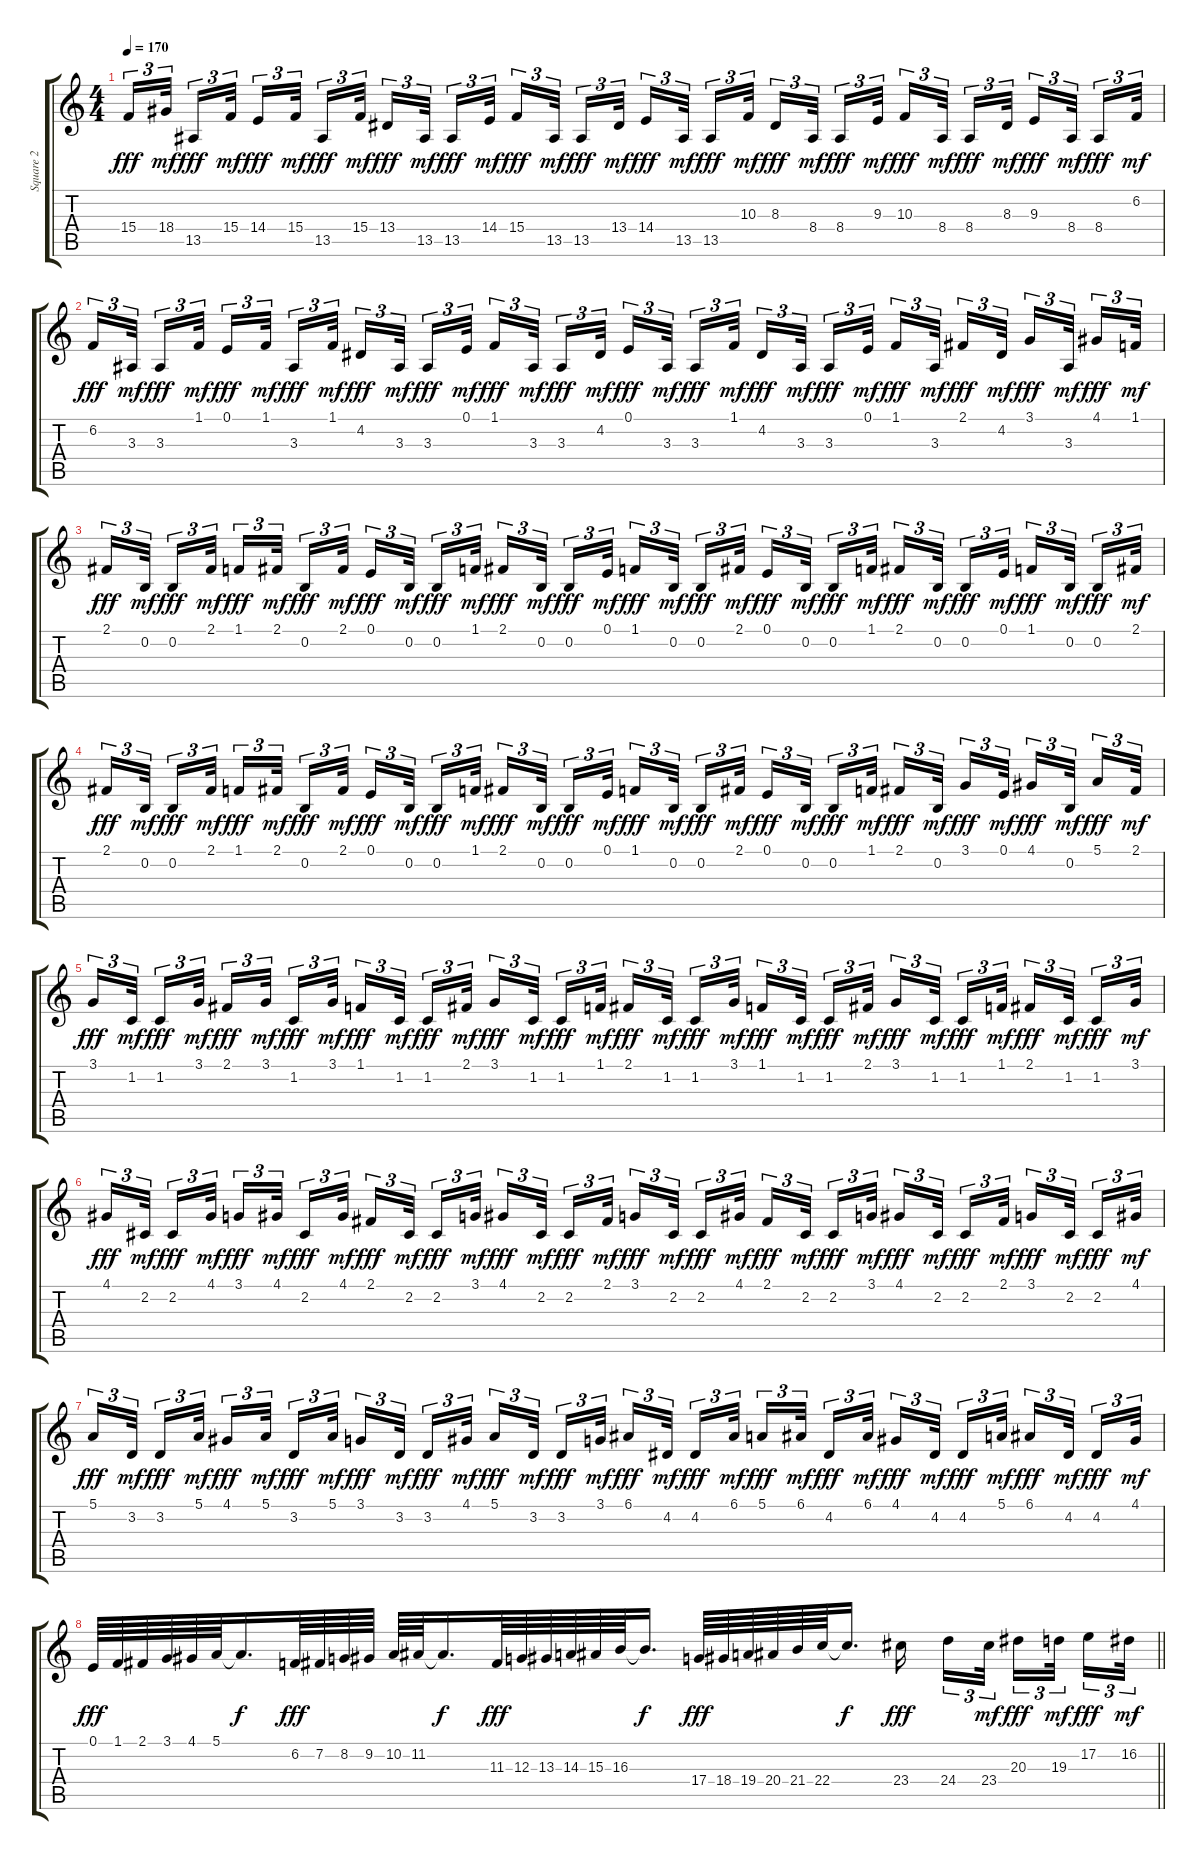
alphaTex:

\track ("Square 2" "Square 2") {instrument lead1square}
\staff {score tabs}
\tuning (E4 B3 G3 D3 A2 E2) {hide}
\ts (4 4)
\tempo 170
\clef g2
\ks c
15.4.16{tu (3 2) dy fff} 18.4.32{tu (3 2) dy mf beam splitsecondary} 13.5.16{tu (3 2) dy fff} 15.4.32{tu (3 2) dy mf beam splitsecondary} 14.4.16{tu (3 2) dy fff} 15.4.32{tu (3 2) dy mf beam splitsecondary} 13.5.16{tu (3 2) dy fff} 15.4.32{tu (3 2) dy mf} 13.4.16{tu (3 2) dy fff} 13.5.32{tu (3 2) dy mf beam splitsecondary} 13.5.16{tu (3 2) dy fff} 14.4.32{tu (3 2) dy mf beam splitsecondary} 15.4.16{tu (3 2) dy fff} 13.5.32{tu (3 2) dy mf beam splitsecondary} 13.5.16{tu (3 2) dy fff} 13.4.32{tu (3 2) dy mf} 14.4.16{tu (3 2) dy fff} 13.5.32{tu (3 2) dy mf beam splitsecondary} 13.5.16{tu (3 2) dy fff} 10.3.32{tu (3 2) dy mf beam splitsecondary} 8.3.16{tu (3 2) dy fff} 8.4.32{tu (3 2) dy mf beam splitsecondary} 8.4.16{tu (3 2) dy fff} 9.3.32{tu (3 2) dy mf} 10.3.16{tu (3 2) dy fff} 8.4.32{tu (3 2) dy mf beam splitsecondary} 8.4.16{tu (3 2) dy fff} 8.3.32{tu (3 2) dy mf beam splitsecondary} 9.3.16{tu (3 2) dy fff} 8.4.32{tu (3 2) dy mf beam splitsecondary} 8.4.16{tu (3 2) dy fff} 6.2.32{tu (3 2) dy mf} |
6.2.16{tu (3 2) dy fff} 3.3.32{tu (3 2) dy mf beam splitsecondary} 3.3.16{tu (3 2) dy fff} 1.1.32{tu (3 2) dy mf beam splitsecondary} 0.1.16{tu (3 2) dy fff} 1.1.32{tu (3 2) dy mf beam splitsecondary} 3.3.16{tu (3 2) dy fff} 1.1.32{tu (3 2) dy mf} 4.2.16{tu (3 2) dy fff} 3.3.32{tu (3 2) dy mf beam splitsecondary} 3.3.16{tu (3 2) dy fff} 0.1.32{tu (3 2) dy mf beam splitsecondary} 1.1.16{tu (3 2) dy fff} 3.3.32{tu (3 2) dy mf beam splitsecondary} 3.3.16{tu (3 2) dy fff} 4.2.32{tu (3 2) dy mf} 0.1.16{tu (3 2) dy fff} 3.3.32{tu (3 2) dy mf beam splitsecondary} 3.3.16{tu (3 2) dy fff} 1.1.32{tu (3 2) dy mf beam splitsecondary} 4.2.16{tu (3 2) dy fff} 3.3.32{tu (3 2) dy mf beam splitsecondary} 3.3.16{tu (3 2) dy fff} 0.1.32{tu (3 2) dy mf} 1.1.16{tu (3 2) dy fff} 3.3.32{tu (3 2) dy mf beam splitsecondary} 2.1.16{tu (3 2) dy fff} 4.2.32{tu (3 2) dy mf beam splitsecondary} 3.1.16{tu (3 2) dy fff} 3.3.32{tu (3 2) dy mf beam splitsecondary} 4.1.16{tu (3 2) dy fff} 1.1.32{tu (3 2) dy mf} |
2.1.16{tu (3 2) dy fff} 0.2.32{tu (3 2) dy mf beam splitsecondary} 0.2.16{tu (3 2) dy fff} 2.1.32{tu (3 2) dy mf beam splitsecondary} 1.1.16{tu (3 2) dy fff} 2.1.32{tu (3 2) dy mf beam splitsecondary} 0.2.16{tu (3 2) dy fff} 2.1.32{tu (3 2) dy mf} 0.1.16{tu (3 2) dy fff} 0.2.32{tu (3 2) dy mf beam splitsecondary} 0.2.16{tu (3 2) dy fff} 1.1.32{tu (3 2) dy mf beam splitsecondary} 2.1.16{tu (3 2) dy fff} 0.2.32{tu (3 2) dy mf beam splitsecondary} 0.2.16{tu (3 2) dy fff} 0.1.32{tu (3 2) dy mf} 1.1.16{tu (3 2) dy fff} 0.2.32{tu (3 2) dy mf beam splitsecondary} 0.2.16{tu (3 2) dy fff} 2.1.32{tu (3 2) dy mf beam splitsecondary} 0.1.16{tu (3 2) dy fff} 0.2.32{tu (3 2) dy mf beam splitsecondary} 0.2.16{tu (3 2) dy fff} 1.1.32{tu (3 2) dy mf} 2.1.16{tu (3 2) dy fff} 0.2.32{tu (3 2) dy mf beam splitsecondary} 0.2.16{tu (3 2) dy fff} 0.1.32{tu (3 2) dy mf beam splitsecondary} 1.1.16{tu (3 2) dy fff} 0.2.32{tu (3 2) dy mf beam splitsecondary} 0.2.16{tu (3 2) dy fff} 2.1.32{tu (3 2) dy mf} |
2.1.16{tu (3 2) dy fff} 0.2.32{tu (3 2) dy mf beam splitsecondary} 0.2.16{tu (3 2) dy fff} 2.1.32{tu (3 2) dy mf beam splitsecondary} 1.1.16{tu (3 2) dy fff} 2.1.32{tu (3 2) dy mf beam splitsecondary} 0.2.16{tu (3 2) dy fff} 2.1.32{tu (3 2) dy mf} 0.1.16{tu (3 2) dy fff} 0.2.32{tu (3 2) dy mf beam splitsecondary} 0.2.16{tu (3 2) dy fff} 1.1.32{tu (3 2) dy mf beam splitsecondary} 2.1.16{tu (3 2) dy fff} 0.2.32{tu (3 2) dy mf beam splitsecondary} 0.2.16{tu (3 2) dy fff} 0.1.32{tu (3 2) dy mf} 1.1.16{tu (3 2) dy fff} 0.2.32{tu (3 2) dy mf beam splitsecondary} 0.2.16{tu (3 2) dy fff} 2.1.32{tu (3 2) dy mf beam splitsecondary} 0.1.16{tu (3 2) dy fff} 0.2.32{tu (3 2) dy mf beam splitsecondary} 0.2.16{tu (3 2) dy fff} 1.1.32{tu (3 2) dy mf} 2.1.16{tu (3 2) dy fff} 0.2.32{tu (3 2) dy mf beam splitsecondary} 3.1.16{tu (3 2) dy fff} 0.1.32{tu (3 2) dy mf beam splitsecondary} 4.1.16{tu (3 2) dy fff} 0.2.32{tu (3 2) dy mf beam splitsecondary} 5.1.16{tu (3 2) dy fff} 2.1.32{tu (3 2) dy mf} |
3.1.16{tu (3 2) dy fff} 1.2.32{tu (3 2) dy mf beam splitsecondary} 1.2.16{tu (3 2) dy fff} 3.1.32{tu (3 2) dy mf beam splitsecondary} 2.1.16{tu (3 2) dy fff} 3.1.32{tu (3 2) dy mf beam splitsecondary} 1.2.16{tu (3 2) dy fff} 3.1.32{tu (3 2) dy mf} 1.1.16{tu (3 2) dy fff} 1.2.32{tu (3 2) dy mf beam splitsecondary} 1.2.16{tu (3 2) dy fff} 2.1.32{tu (3 2) dy mf beam splitsecondary} 3.1.16{tu (3 2) dy fff} 1.2.32{tu (3 2) dy mf beam splitsecondary} 1.2.16{tu (3 2) dy fff} 1.1.32{tu (3 2) dy mf} 2.1.16{tu (3 2) dy fff} 1.2.32{tu (3 2) dy mf beam splitsecondary} 1.2.16{tu (3 2) dy fff} 3.1.32{tu (3 2) dy mf beam splitsecondary} 1.1.16{tu (3 2) dy fff} 1.2.32{tu (3 2) dy mf beam splitsecondary} 1.2.16{tu (3 2) dy fff} 2.1.32{tu (3 2) dy mf} 3.1.16{tu (3 2) dy fff} 1.2.32{tu (3 2) dy mf beam splitsecondary} 1.2.16{tu (3 2) dy fff} 1.1.32{tu (3 2) dy mf beam splitsecondary} 2.1.16{tu (3 2) dy fff} 1.2.32{tu (3 2) dy mf beam splitsecondary} 1.2.16{tu (3 2) dy fff} 3.1.32{tu (3 2) dy mf} |
4.1.16{tu (3 2) dy fff} 2.2.32{tu (3 2) dy mf beam splitsecondary} 2.2.16{tu (3 2) dy fff} 4.1.32{tu (3 2) dy mf beam splitsecondary} 3.1.16{tu (3 2) dy fff} 4.1.32{tu (3 2) dy mf beam splitsecondary} 2.2.16{tu (3 2) dy fff} 4.1.32{tu (3 2) dy mf} 2.1.16{tu (3 2) dy fff} 2.2.32{tu (3 2) dy mf beam splitsecondary} 2.2.16{tu (3 2) dy fff} 3.1.32{tu (3 2) dy mf beam splitsecondary} 4.1.16{tu (3 2) dy fff} 2.2.32{tu (3 2) dy mf beam splitsecondary} 2.2.16{tu (3 2) dy fff} 2.1.32{tu (3 2) dy mf} 3.1.16{tu (3 2) dy fff} 2.2.32{tu (3 2) dy mf beam splitsecondary} 2.2.16{tu (3 2) dy fff} 4.1.32{tu (3 2) dy mf beam splitsecondary} 2.1.16{tu (3 2) dy fff} 2.2.32{tu (3 2) dy mf beam splitsecondary} 2.2.16{tu (3 2) dy fff} 3.1.32{tu (3 2) dy mf} 4.1.16{tu (3 2) dy fff} 2.2.32{tu (3 2) dy mf beam splitsecondary} 2.2.16{tu (3 2) dy fff} 2.1.32{tu (3 2) dy mf beam splitsecondary} 3.1.16{tu (3 2) dy fff} 2.2.32{tu (3 2) dy mf beam splitsecondary} 2.2.16{tu (3 2) dy fff} 4.1.32{tu (3 2) dy mf} |
5.1.16{tu (3 2) dy fff} 3.2.32{tu (3 2) dy mf beam splitsecondary} 3.2.16{tu (3 2) dy fff} 5.1.32{tu (3 2) dy mf beam splitsecondary} 4.1.16{tu (3 2) dy fff} 5.1.32{tu (3 2) dy mf beam splitsecondary} 3.2.16{tu (3 2) dy fff} 5.1.32{tu (3 2) dy mf} 3.1.16{tu (3 2) dy fff} 3.2.32{tu (3 2) dy mf beam splitsecondary} 3.2.16{tu (3 2) dy fff} 4.1.32{tu (3 2) dy mf beam splitsecondary} 5.1.16{tu (3 2) dy fff} 3.2.32{tu (3 2) dy mf beam splitsecondary} 3.2.16{tu (3 2) dy fff} 3.1.32{tu (3 2) dy mf} 6.1.16{tu (3 2) dy fff} 4.2.32{tu (3 2) dy mf beam splitsecondary} 4.2.16{tu (3 2) dy fff} 6.1.32{tu (3 2) dy mf beam splitsecondary} 5.1.16{tu (3 2) dy fff} 6.1.32{tu (3 2) dy mf beam splitsecondary} 4.2.16{tu (3 2) dy fff} 6.1.32{tu (3 2) dy mf} 4.1.16{tu (3 2) dy fff} 4.2.32{tu (3 2) dy mf beam splitsecondary} 4.2.16{tu (3 2) dy fff} 5.1.32{tu (3 2) dy mf beam splitsecondary} 6.1.16{tu (3 2) dy fff} 4.2.32{tu (3 2) dy mf beam splitsecondary} 4.2.16{tu (3 2) dy fff} 4.1.32{tu (3 2) dy mf} |
\barLineRight lightlight
0.1.64{dy fff} 1.1.64 2.1.64 3.1.64 4.1.64 5.1.64 5.1{t}.16{d dy f} 6.2.64{dy fff} 7.2.64 8.2.64 9.2.64 10.2.64 11.2.64 11.2{t}.16{d dy f} 11.3.64{dy fff} 12.3.64 13.3.64 14.3.64 15.3.64 16.3.64 16.3{t}.16{d dy f} 17.4.64{dy fff} 18.4.64 19.4.64 20.4.64 21.4.64 22.4.64 22.4{t}.16{d dy f} 23.4.16{dy fff beam splitsecondary} 24.4.16{tu (3 2)} 23.4.32{tu (3 2) dy mf beam splitsecondary} 20.3.16{tu (3 2) dy fff} 19.3.32{tu (3 2) dy mf beam splitsecondary} 17.2.16{tu (3 2) dy fff} 16.2.32{tu (3 2) dy mf}
